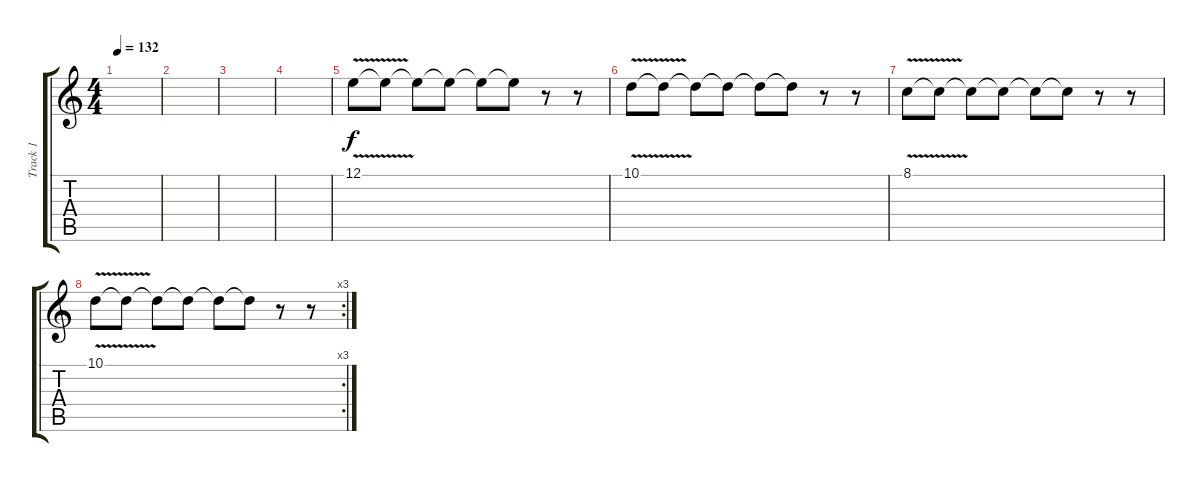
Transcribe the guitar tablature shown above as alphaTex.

\track ("Track 1" "Track 1") {instrument lead5charang}
\staff {score tabs}
\tuning (E4 B3 G3 D3 A2 E2) {hide}
\ts (4 4)
\tempo 132
\clef g2
\ks c
|
|
|
|
12.1{v}.8{volume 13} 12.1{t}.8 12.1{t}.8 12.1{t}.8 12.1{t}.8 12.1{t}.8 r.8 r.8{volume 16} |
10.1{v}.8{volume 13} 10.1{t}.8 10.1{t}.8 10.1{t}.8 10.1{t}.8 10.1{t}.8 r.8 r.8{volume 16} |
8.1{v}.8{volume 13} 8.1{t}.8 8.1{t}.8 8.1{t}.8 8.1{t}.8 8.1{t}.8 r.8 r.8{volume 16} |
\rc 3
10.1{v}.8{volume 13} 10.1{t}.8 10.1{t}.8 10.1{t}.8 10.1{t}.8 10.1{t}.8 r.8 r.8{volume 16}
